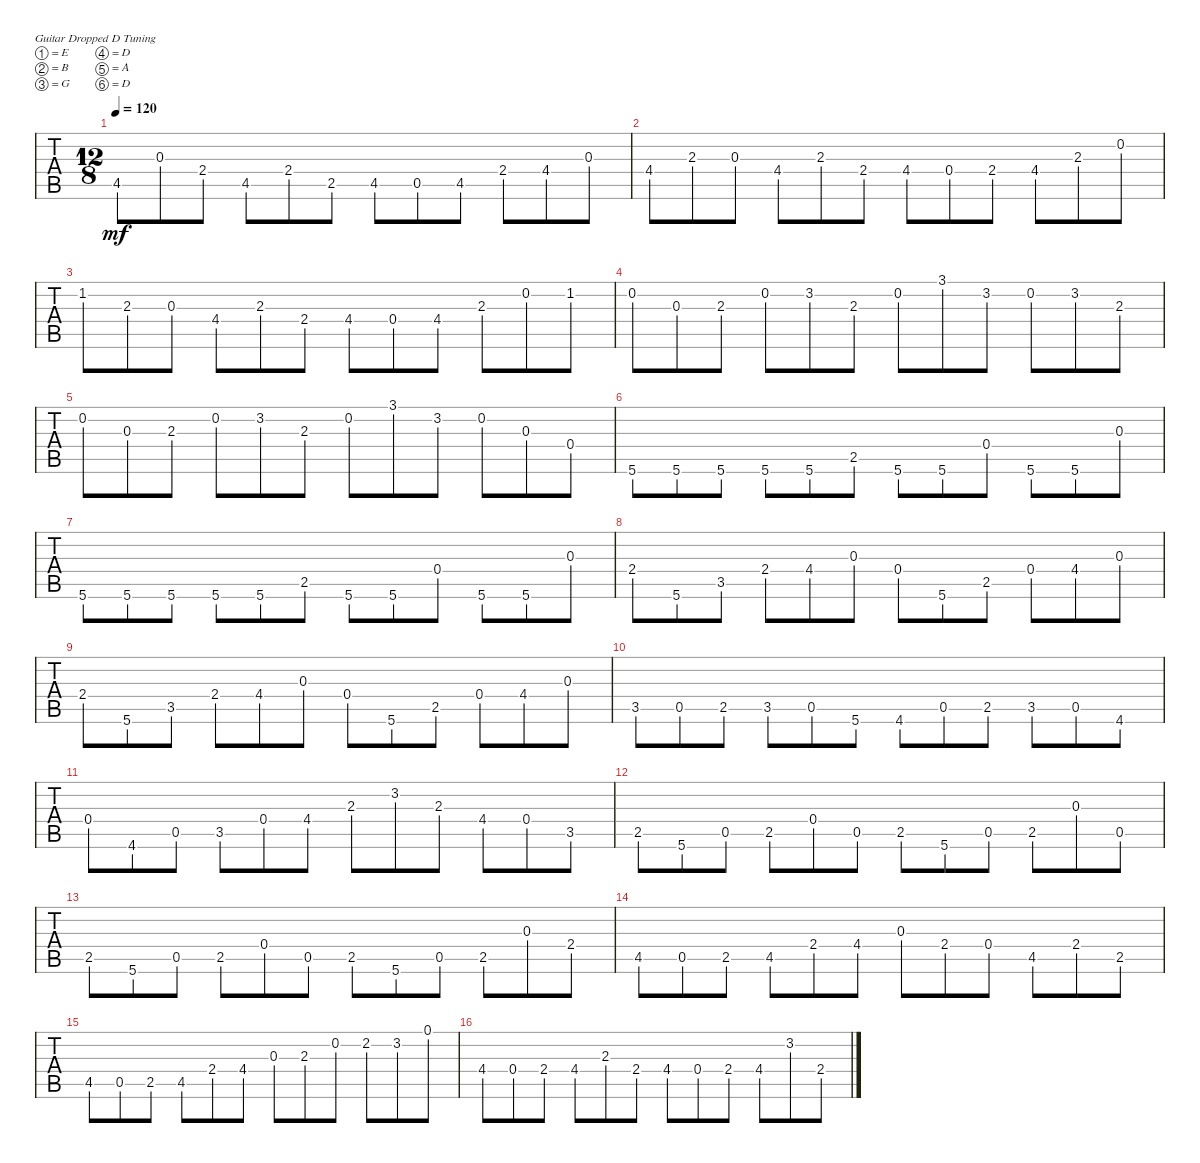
\bracketExtendMode groupsimilarinstruments
\singleTrackTrackNamePolicy hidden
\multiTrackTrackNamePolicy hidden
\firstSystemTrackNameOrientation horizontal
\otherSystemsTrackNameOrientation horizontal
\track ("Track 1" "Track 1") {instrument acousticguitarsteel}
\staff {tabs}
\tuning (E4 B3 G3 D3 A2 D2)
\ts (12 8)
\tempo 120
\clef g2
\scale
0.5
\ks c
4.5.8{dy mf} 0.3.8 2.4.8 4.5.8 2.4.8 2.5.8 4.5.8 0.5.8 4.5.8 2.4.8 4.4.8 0.3.8 |
\scale
0.5 4.4.8 2.3.8 0.3.8 4.4.8 2.3.8 2.4.8 4.4.8 0.4.8 2.4.8 4.4.8 2.3.8 0.2.8 |
\scale
0.5 1.2.8 2.3.8 0.3.8 4.4.8 2.3.8 2.4.8 4.4.8 0.4.8 4.4.8 2.3.8 0.2.8 1.2.8 |
\scale
0.5 0.2.8 0.3.8 2.3.8 0.2.8 3.2.8 2.3.8 0.2.8 3.1.8 3.2.8 0.2.8 3.2.8 2.3.8 |
\scale
0.5 0.2.8 0.3.8 2.3.8 0.2.8 3.2.8 2.3.8 0.2.8 3.1.8 3.2.8 0.2.8 0.3.8 0.4.8 |
\scale
0.5 5.6.8 5.6.8 5.6.8 5.6.8 5.6.8 2.5.8 5.6.8 5.6.8 0.4.8 5.6.8 5.6.8 0.3.8 |
\scale
0.5 5.6.8 5.6.8 5.6.8 5.6.8 5.6.8 2.5.8 5.6.8 5.6.8 0.4.8 5.6.8 5.6.8 0.3.8 |
\scale
0.5 2.4.8 5.6.8 3.5.8 2.4.8 4.4.8 0.3.8 0.4.8 5.6.8 2.5.8 0.4.8 4.4.8 0.3.8 |
\scale
0.5 2.4.8 5.6.8 3.5.8 2.4.8 4.4.8 0.3.8 0.4.8 5.6.8 2.5.8 0.4.8 4.4.8 0.3.8 |
\scale
0.5 3.5.8 0.5.8 2.5.8 3.5.8 0.5.8 5.6.8 4.6.8 0.5.8 2.5.8 3.5.8 0.5.8 4.6.8 |
\scale
0.5 0.4.8 4.6.8 0.5.8 3.5.8 0.4.8 4.4.8 2.3.8 3.2.8 2.3.8 4.4.8 0.4.8 3.5.8 |
\scale
0.5 2.5.8 5.6.8 0.5.8 2.5.8 0.4.8 0.5.8 2.5.8 5.6.8 0.5.8 2.5.8 0.3.8 0.5.8 |
\scale
0.5 2.5.8 5.6.8 0.5.8 2.5.8 0.4.8 0.5.8 2.5.8 5.6.8 0.5.8 2.5.8 0.3.8 2.4.8 |
\scale
0.5 4.5.8 0.5.8 2.5.8 4.5.8 2.4.8 4.4.8 0.3.8 2.4.8 0.4.8 4.5.8 2.4.8 2.5.8 |
\scale
0.5 4.5.8 0.5.8 2.5.8 4.5.8 2.4.8 4.4.8 0.3.8 2.3.8 0.2.8 2.2.8 3.2.8 0.1.8 |
\scale
0.5 4.4.8 0.4.8 2.4.8 4.4.8 2.3.8 2.4.8 4.4.8 0.4.8 2.4.8 4.4.8 3.2.8 2.4.8
